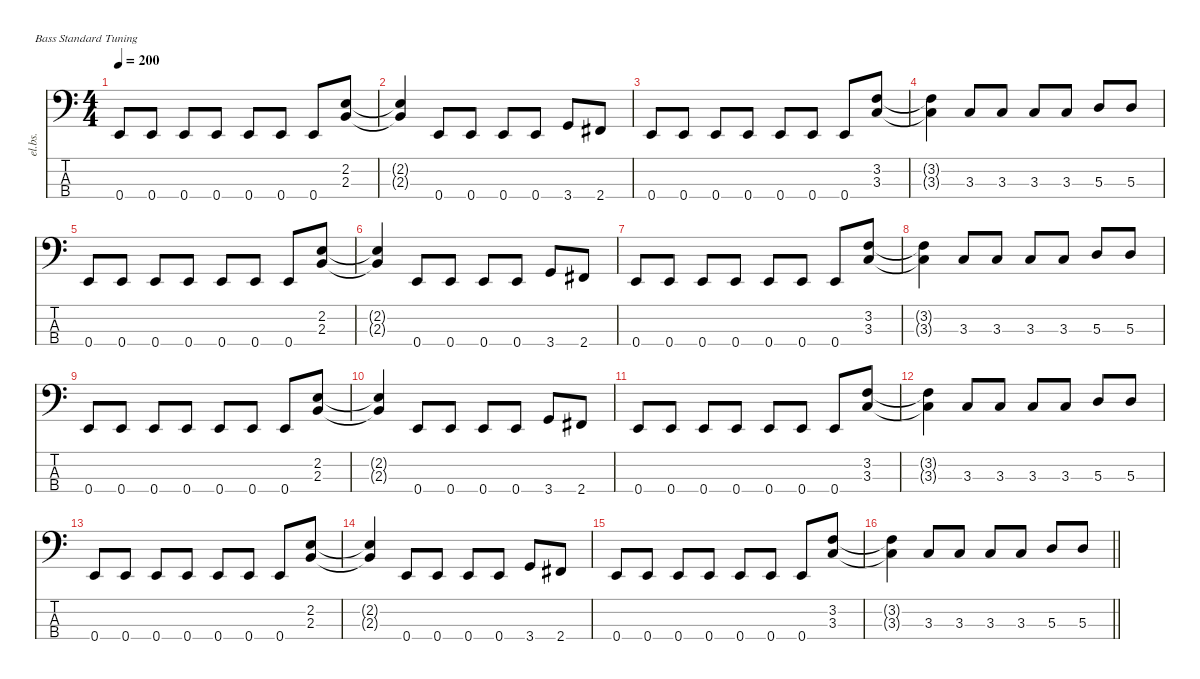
\defaultSystemsLayout 4
\hideDynamics
\bracketExtendMode nobrackets
\otherSystemsTrackNameOrientation horizontal
\track ("Cliff Burton (Bass)" "el.bs.") {instrument electricbasspick}
\staff {score tabs}
\tuning (G2 D2 A1 E1)
\ts (4 4)
\tempo 200
\clef f4
\ks c
0.4.8{dy f beam Up} 0.4.8{beam Up} 0.4.8{beam Up} 0.4.8{beam Up} 0.4.8{beam Up} 0.4.8{beam Up} 0.4.8{beam Up} (2.2 2.3).8{beam Up} |
(2.2{t} 2.3{t}).4{beam Up} 0.4.8{beam Up} 0.4.8{beam Up} 0.4.8{beam Up} 0.4.8{beam Up} 3.4.8{beam Up} 2.4{acc #}.8{beam Up} |
0.4.8{beam Up} 0.4.8{beam Up} 0.4.8{beam Up} 0.4.8{beam Up} 0.4.8{beam Up} 0.4.8{beam Up} 0.4.8{beam Up} (3.2 3.3).8{beam Up} |
(3.2{t} 3.3{t}).4{beam Down} 3.3.8{beam Up} 3.3.8{beam Up} 3.3.8{beam Up} 3.3.8{beam Up} 5.3.8{beam Up} 5.3.8{beam Up} |
0.4.8{beam Up} 0.4.8{beam Up} 0.4.8{beam Up} 0.4.8{beam Up} 0.4.8{beam Up} 0.4.8{beam Up} 0.4.8{beam Up} (2.2 2.3).8{beam Up} |
(2.2{t} 2.3{t}).4{beam Up} 0.4.8{beam Up} 0.4.8{beam Up} 0.4.8{beam Up} 0.4.8{beam Up} 3.4.8{beam Up} 2.4{acc #}.8{beam Up} |
0.4.8{beam Up} 0.4.8{beam Up} 0.4.8{beam Up} 0.4.8{beam Up} 0.4.8{beam Up} 0.4.8{beam Up} 0.4.8{beam Up} (3.2 3.3).8{beam Up} |
(3.2{t} 3.3{t}).4{beam Down} 3.3.8{beam Up} 3.3.8{beam Up} 3.3.8{beam Up} 3.3.8{beam Up} 5.3.8{beam Up} 5.3.8{beam Up} |
0.4.8{beam Up} 0.4.8{beam Up} 0.4.8{beam Up} 0.4.8{beam Up} 0.4.8{beam Up} 0.4.8{beam Up} 0.4.8{beam Up} (2.2 2.3).8{beam Up} |
(2.2{t} 2.3{t}).4{beam Up} 0.4.8{beam Up} 0.4.8{beam Up} 0.4.8{beam Up} 0.4.8{beam Up} 3.4.8{beam Up} 2.4{acc #}.8{beam Up} |
0.4.8{beam Up} 0.4.8{beam Up} 0.4.8{beam Up} 0.4.8{beam Up} 0.4.8{beam Up} 0.4.8{beam Up} 0.4.8{beam Up} (3.2 3.3).8{beam Up} |
(3.2{t} 3.3{t}).4{beam Down} 3.3.8{beam Up} 3.3.8{beam Up} 3.3.8{beam Up} 3.3.8{beam Up} 5.3.8{beam Up} 5.3.8{beam Up} |
0.4.8{beam Up} 0.4.8{beam Up} 0.4.8{beam Up} 0.4.8{beam Up} 0.4.8{beam Up} 0.4.8{beam Up} 0.4.8{beam Up} (2.2 2.3).8{beam Up} |
(2.2{t} 2.3{t}).4{beam Up} 0.4.8{beam Up} 0.4.8{beam Up} 0.4.8{beam Up} 0.4.8{beam Up} 3.4.8{beam Up} 2.4{acc #}.8{beam Up} |
0.4.8{beam Up} 0.4.8{beam Up} 0.4.8{beam Up} 0.4.8{beam Up} 0.4.8{beam Up} 0.4.8{beam Up} 0.4.8{beam Up} (3.2 3.3).8{beam Up} |
\barLineRight lightlight
(3.2{t} 3.3{t}).4{beam Down} 3.3.8{beam Up} 3.3.8{beam Up} 3.3.8{beam Up} 3.3.8{beam Up} 5.3.8{beam Up} 5.3.8{beam Up}
